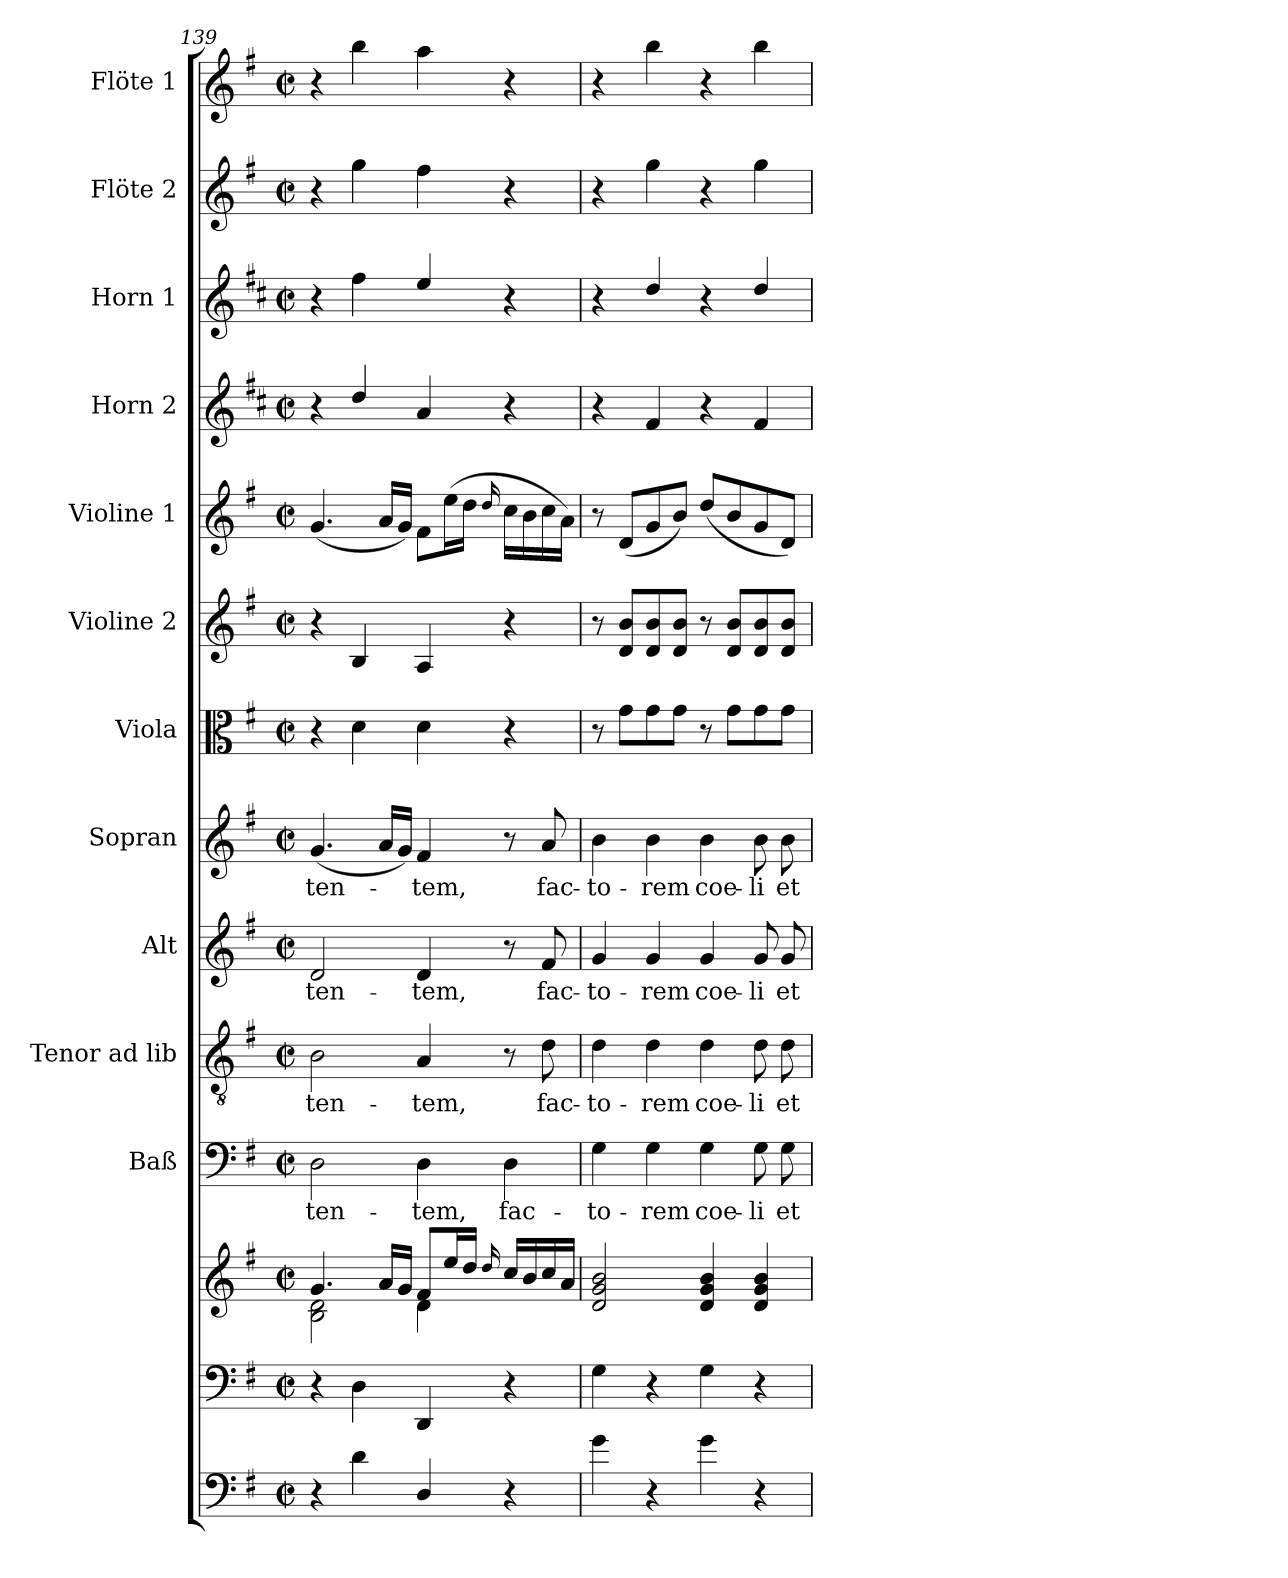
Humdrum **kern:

**kern	**kern	**kern	**kern	**text	**kern	**text	**kern	**text	**kern	**text	**kern	**kern	**kern	**kern	**kern	**kern	**kern
*part13	*part12	*part12	*part11	*part11	*part10	*part10	*part9	*part9	*part8	*part8	*part7	*part6	*part5	*part4	*part3	*part2	*part1
*staff14	*staff13	*staff12	*staff11	*staff11	*staff10	*staff10	*staff9	*staff9	*staff8	*staff8	*staff7	*staff6	*staff5	*staff4	*staff3	*staff2	*staff1
*	*	*	*I"Baß	*	*I"Tenor ad lib	*	*I"Alt	*	*I"Sopran	*	*I"Viola	*I"Violine 2	*I"Violine 1	*I"Horn 2	*I"Horn 1	*I"Flöte 2	*I"Flöte 1
*	*	*	*I'Baß	*	*I'Ten	*	*I'Alt	*	*I'Sop	*	*I'Vla.	*I'Vln. 2	*I'Vln. 1	*I'Hrn. 2	*I'Hrn. 1	*I'Fl. 2	*I'Fl. 1
*clefF4	*clefF4	*clefG2	*clefF4	*	*clefGv2	*	*clefG2	*	*clefG2	*	*clefC3	*clefG2	*clefG2	*clefG2	*clefG2	*clefG2	*clefG2
*ITrd7c12	*	*	*	*	*	*	*	*	*	*	*	*	*	*ITrd4c7	*ITrd4c7	*	*
*k[f#]	*k[f#]	*k[f#]	*k[f#]	*	*k[f#]	*	*k[f#]	*	*k[f#]	*	*k[f#]	*k[f#]	*k[f#]	*k[f#]	*k[f#]	*k[f#]	*k[f#]
*G:	*G:	*G:	*G:	*	*G:	*	*G:	*	*G:	*	*G:	*G:	*G:	*G:	*G:	*G:	*G:
*M2/2	*M2/2	*M2/2	*M2/2	*	*M2/2	*	*M2/2	*	*M2/2	*	*M2/2	*M2/2	*M2/2	*M2/2	*M2/2	*M2/2	*M2/2
*met(c|)	*met(c|)	*met(c|)	*met(c|)	*	*met(c|)	*	*met(c|)	*	*met(c|)	*	*met(c|)	*met(c|)	*met(c|)	*met(c|)	*met(c|)	*met(c|)	*met(c|)
=139	=139	=139	=139	=139	=139	=139	=139	=139	=139	=139	=139	=139	=139	=139	=139	=139	=139
*	*	*^	*	*	*	*	*	*	*	*	*	*	*	*	*	*	*
!	!	!	!	!	!LO:LY:b	!	!LO:LY:b	!	!LO:LY:b	!	!LO:LY:b	!	!	!	!	!	!	!
4r	4r	4.g/	2B\ 2d\	2D\	-ten-	2B\	-ten-	2d/	-ten-	(<4.g/	-ten-	4r	4r	(<4.g/	4r	4r	4r	4r
4D\	4D\	.	.	.	.	.	.	.	.	.	.	4d\	4B/	.	4g/	4b\	4gg\	4bb\
.	.	16a/LL	.	.	.	.	.	.	.	16a/LL	.	.	.	16a/LL	.	.	.	.
.	.	16g/JJ	.	.	.	.	.	.	.	16g/JJ)	.	.	.	16g/JJ)	.	.	.	.
!	!	!	!	!	!LO:LY:b	!	!LO:LY:b	!	!LO:LY:b	!	!LO:LY:b	!	!	!	!	!	!	!
4DD/	4DD/	8f#/L	4d\	4D\	-tem,	4A/	-tem,	4d/	-tem,	4f#/	-tem,	4d\	4A/	8f#\L	4d/	4a/	4ff#\	4aa\
.	.	16ee/L	.	.	.	.	.	.	.	.	.	.	.	(>16ee\L	.	.	.	.
.	.	16dd/JJ	.	.	.	.	.	.	.	.	.	.	.	16dd\JJ	.	.	.	.
.	.	16qqdd/	.	.	.	.	.	.	.	.	.	.	.	16qqdd/	.	.	.	.
!	!	!	!	!	!LO:LY:b	!	!	!	!	!	!	!	!	!	!	!	!	!
4r	4r	16cc/LL	4ryy	4D\	fac-	8r	.	8r	.	8r	.	4r	4r	16cc\LL	4r	4r	4r	4r
.	.	16b/	.	.	.	.	.	.	.	.	.	.	.	16b\	.	.	.	.
!	!	!	!	!	!	!	!LO:LY:b	!	!LO:LY:b	!	!LO:LY:b	!	!	!	!	!	!	!
.	.	16cc/	.	.	.	8d\	fac-	8f#/	fac-	8a/	fac-	.	.	16cc\	.	.	.	.
.	.	16a/JJ	.	.	.	.	.	.	.	.	.	.	.	16a\JJ)	.	.	.	.
*	*	*v	*v	*	*	*	*	*	*	*	*	*	*	*	*	*	*	*
!!LO:PB:g=z
=140	=140	=140	=140	=140	=140	=140	=140	=140	=140	=140	=140	=140	=140	=140	=140	=140	=140
!	!	!	!	!LO:LY:b	!	!LO:LY:b	!	!LO:LY:b	!	!LO:LY:b	!	!	!	!	!	!	!
4G\	4G\	2d/ 2g/ 2b/	4G\	-to-	4d\	-to-	4g/	-to-	4b\	-to-	8r	8r	8r	4r	4r	4r	4r
.	.	.	.	.	.	.	.	.	.	.	8g\L	8d/ 8b/L	(<8d/L	.	.	.	.
!	!	!	!	!LO:LY:b	!	!LO:LY:b	!	!LO:LY:b	!	!LO:LY:b	!	!	!	!	!	!	!
4r	4r	.	4G\	-rem	4d\	-rem	4g/	-rem	4b\	-rem	8g\	8d/ 8b/	8g/	4B/	4g/	4gg\	4bb\
.	.	.	.	.	.	.	.	.	.	.	8g\J	8d/ 8b/J	8b/J)	.	.	.	.
!	!	!	!	!LO:LY:b	!	!LO:LY:b	!	!LO:LY:b	!	!LO:LY:b	!	!	!	!	!	!	!
4G\	4G\	4d/ 4g/ 4b/	4G\	coe-	4d\	coe-	4g/	coe-	4b\	coe-	8r	8r	(<8dd/L	4r	4r	4r	4r
.	.	.	.	.	.	.	.	.	.	.	8g\L	8d/ 8b/L	8b/	.	.	.	.
!	!	!	!	!LO:LY:b	!	!LO:LY:b	!	!LO:LY:b	!	!LO:LY:b	!	!	!	!	!	!	!
4r	4r	4d/ 4g/ 4b/	8G\	-li	8d\	-li	8g/	-li	8b\	-li	8g\	8d/ 8b/	8g/	4B/	4g/	4gg\	4bb\
!	!	!	!	!LO:LY:b	!	!LO:LY:b	!	!LO:LY:b	!	!LO:LY:b	!	!	!	!	!	!	!
.	.	.	8G\	et	8d\	et	8g/	et	8b\	et	8g\J	8d/ 8b/J	8d/J)	.	.	.	.
=	=	=	=	=	=	=	=	=	=	=	=	=	=	=	=	=	=
*-	*-	*-	*-	*-	*-	*-	*-	*-	*-	*-	*-	*-	*-	*-	*-	*-	*-
